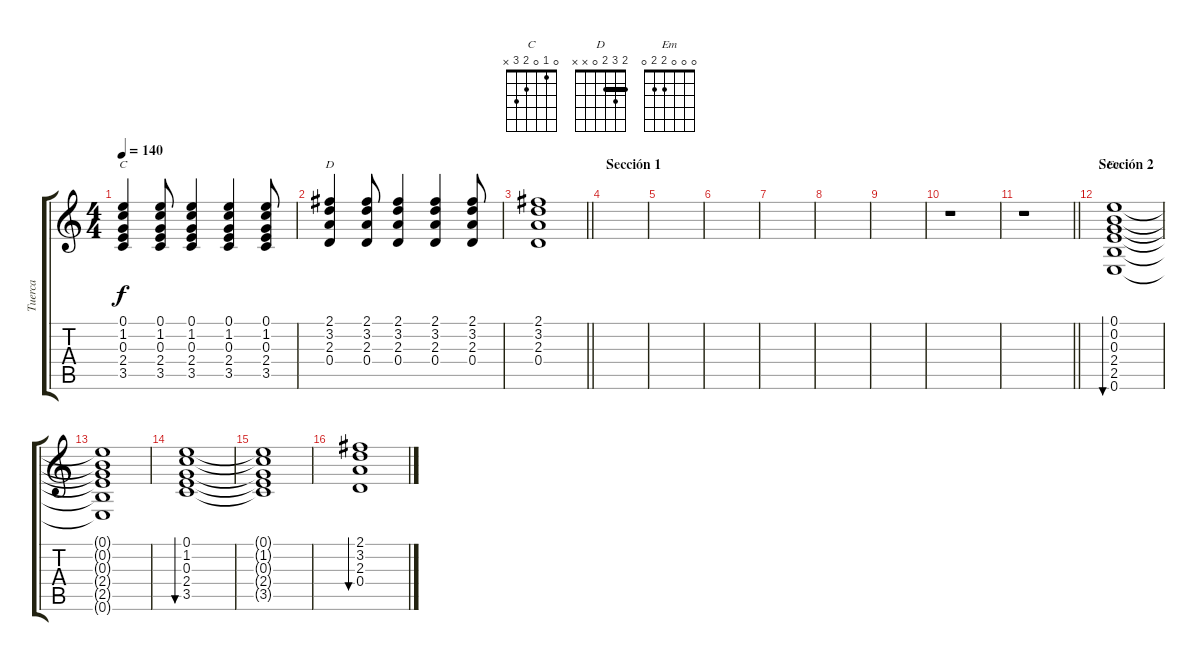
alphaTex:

\track ("Tuerca" "Tuerca") {instrument electricguitarclean}
\staff {score tabs}
\tuning (E4 B3 G3 D3 A2 E2) {hide}
\chord ("C" 0 1 0 2 3 x)
\chord ("D" 2 3 2 0 x x) {barre 2}
\chord ("Em" 0 0 0 2 2 0)
\ts (4 4)
\tempo 140
\clef g2
\ks c
(0.1 1.2 0.3 2.4 3.5).4{ch "C" dy f} (0.1 1.2 0.3 2.4 3.5).8 (0.1 1.2 0.3 2.4 3.5).4 (0.1 1.2 0.3 2.4 3.5).4 (0.1 1.2 0.3 2.4 3.5).8 |
(2.1 3.2 2.3 0.4).4{ch "D"} (2.1 3.2 2.3 0.4).8 (2.1 3.2 2.3 0.4).4 (2.1 3.2 2.3 0.4).4 (2.1 3.2 2.3 0.4).8 |
\barLineRight lightlight
(2.1 3.2 2.3 0.4).1 |
\section ("" "Sección 1")
|
|
|
|
|
|
r.1 |
\barLineRight lightlight
r.1 |
\section ("" "Sección 2")
(0.1 0.2 0.3 2.4 2.5 0.6).1{bu 480 ch "Em"} |
(0.1{t} 0.2{t} 0.3{t} 2.4{t} 2.5{t} 0.6{t}).1 |
(0.1 1.2 0.3 2.4 3.5).1{bu 480} |
(0.1{t} 1.2{t} 0.3{t} 2.4{t} 3.5{t}).1 |
(2.1 3.2 2.3 0.4).1{bu 480}
